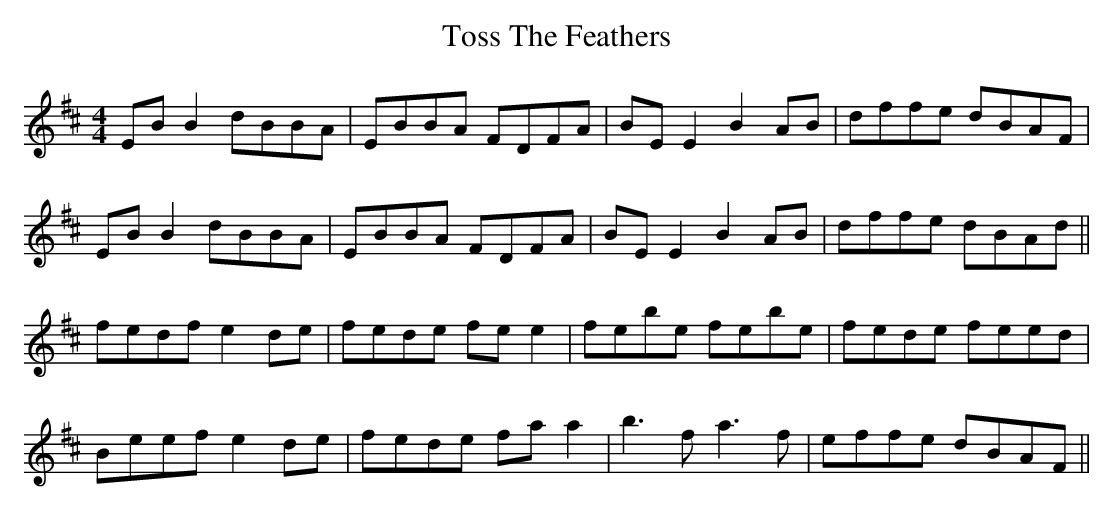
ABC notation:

X:1
T: Toss The Feathers
M: 4/4
L: 1/8
K: Edor
EB B2 dBBA|EBBA FDFA|BE E2 B2AB|dffe dBAF|
EB B2 dBBA|EBBA FDFA|BE E2 B2AB|dffe dBAd||
fedf e2de|fede fe e2|febe febe|fede feed|
Beef e2de|fede fa a2|b3f a3f|effe dBAF||
